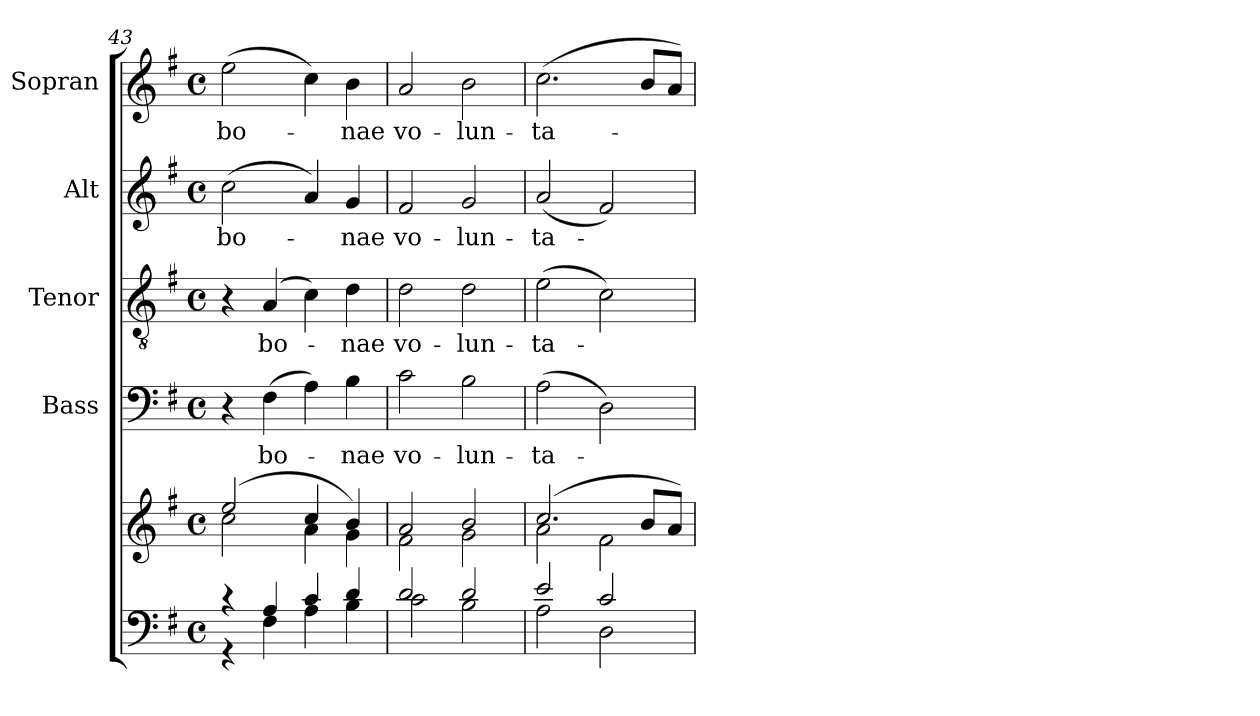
**kern	**kern	**kern	**text	**kern	**text	**kern	**text	**kern	**text
*part5	*part5	*part4	*part4	*part3	*part3	*part2	*part2	*part1	*part1
*staff6	*staff5	*staff4	*staff4	*staff3	*staff3	*staff2	*staff2	*staff1	*staff1
*	*	*I"Bass	*	*I"Tenor	*	*I"Alt	*	*I"Sopran	*
*	*	*I'B.	*	*I'T.	*	*I'A.	*	*I'S.	*
*clefF4	*clefG2	*clefF4	*	*clefGv2	*	*clefG2	*	*clefG2	*
*k[f#]	*k[f#]	*k[f#]	*	*k[f#]	*	*k[f#]	*	*k[f#]	*
*G:	*G:	*G:	*	*G:	*	*G:	*	*G:	*
*M4/4	*M4/4	*M4/4	*	*M4/4	*	*M4/4	*	*M4/4	*
*met(c)	*met(c)	*met(c)	*	*met(c)	*	*met(c)	*	*met(c)	*
=43	=43	=43	=43	=43	=43	=43	=43	=43	=43
*^	*^	*	*	*	*	*	*	*	*
!	!	!	!	!	!	!	!	!	!LO:LY:b	!	!LO:LY:b
4r	4r	(2ee/	2cc\	4r	.	4r	.	(>2cc\	bo-	(>2ee\	bo-
!	!	!	!	!	!LO:LY:b	!	!LO:LY:b	!	!	!	!
4A/	4F#\	.	.	(>4F#\	bo-	(4A/	bo-	.	.	.	.
4c/	4A\	4cc/	4a\	4A\)	.	4c\)	.	4a/)	.	4cc\)	.
!	!	!	!	!	!LO:LY:b	!	!LO:LY:b	!	!LO:LY:b	!	!LO:LY:b
4d/	4B\	4b/)	4g\	4B\	-nae	4d\	-nae	4g/	-nae	4b\	-nae
=44	=44	=44	=44	=44	=44	=44	=44	=44	=44	=44	=44
!	!	!	!	!	!LO:LY:b	!	!LO:LY:b	!	!LO:LY:b	!	!LO:LY:b
2d/	2c\	2a/	2f#\	2c\	vo-	2d\	vo-	2f#/	vo-	2a/	vo-
!	!	!	!	!	!LO:LY:b	!	!LO:LY:b	!	!LO:LY:b	!	!LO:LY:b
2d/	2B\	2b/	2g\	2B\	-lun-	2d\	-lun-	2g/	-lun-	2b\	-lun-
!!LO:PB:g=z
=45	=45	=45	=45	=45	=45	=45	=45	=45	=45	=45	=45
!	!	!	!	!	!LO:LY:b	!	!LO:LY:b	!	!LO:LY:b	!	!LO:LY:b
2e/	2A\	(2.cc/	2a\	(>2A\	-ta-	(>2e\	-ta-	(<2a/	-ta-	(>2.cc\	-ta-
2c/	2D\	.	2f#\	2D\)	.	2c\)	.	2f#/)	.	.	.
.	.	8b/L	.	.	.	.	.	.	.	8b/L	.
.	.	8a/J)	.	.	.	.	.	.	.	8a/J)	.
*v	*v	*	*	*	*	*	*	*	*	*	*
*	*v	*v	*	*	*	*	*	*	*	*
=	=	=	=	=	=	=	=	=	=
*-	*-	*-	*-	*-	*-	*-	*-	*-	*-
